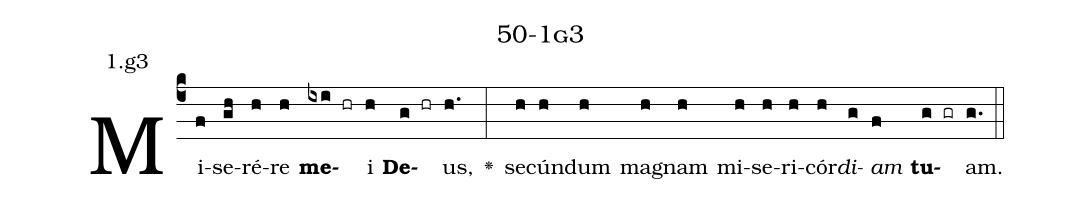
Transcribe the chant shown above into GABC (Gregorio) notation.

name: 50-1g3;
annotation: 1.g3;
%%
(c4)Mi(f)se(gh)ré(h)re(h) <b>me</b>(ixi hr)i(h) <b>De</b>(g hr)us,(h.) <v>\greheightstar</v>(:) se(h)cún(h)dum(h) ma(h)gnam(h) mi(h)se(h)ri(h)cór(h)<i>di</i>(g)<i>am</i>(f) <b>tu</b>(g gr)am.(g.) (::)


%E(h) u(h) o(g) u(f) a(g) e.(g.) (::)
